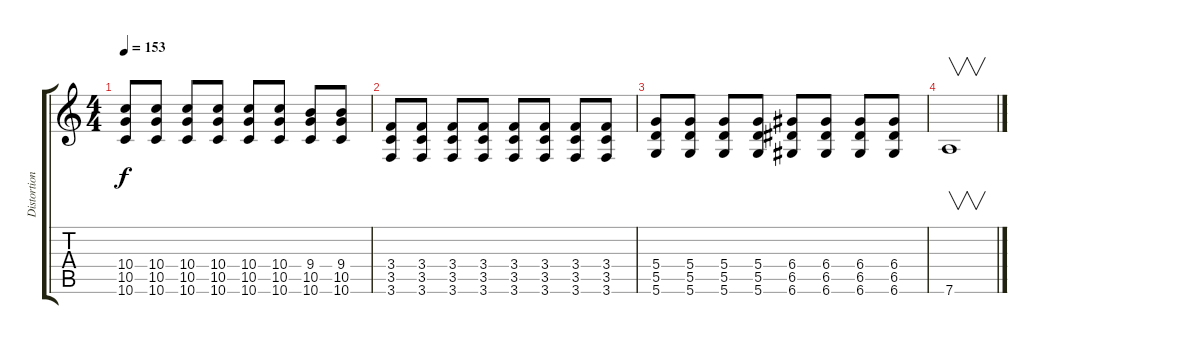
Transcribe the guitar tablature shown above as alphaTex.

\track ("Distortion" "Distortion") {instrument distortionguitar}
\staff {score tabs}
\tuning (E4 B3 G3 D3 A2 D2) {hide}
\ts (4 4)
\tempo 153
\clef g2
\ks c
(10.4 10.5 10.6).8{dy f} (10.4 10.5 10.6).8 (10.4 10.5 10.6).8 (10.4 10.5 10.6).8 (10.4 10.5 10.6).8 (10.4 10.5 10.6).8 (9.4 10.5 10.6).8 (9.4 10.5 10.6).8 |
(3.4 3.5 3.6).8 (3.4 3.5 3.6).8 (3.4 3.5 3.6).8 (3.4 3.5 3.6).8 (3.4 3.5 3.6).8 (3.4 3.5 3.6).8 (3.4 3.5 3.6).8 (3.4 3.5 3.6).8 |
(5.4 5.5 5.6).8 (5.4 5.5 5.6).8 (5.4 5.5 5.6).8 (5.4 5.5 5.6).8 (6.4 6.5 6.6).8 (6.4 6.5 6.6).8 (6.4 6.5 6.6).8 (6.4 6.5 6.6).8 |
7.6.1{v}
